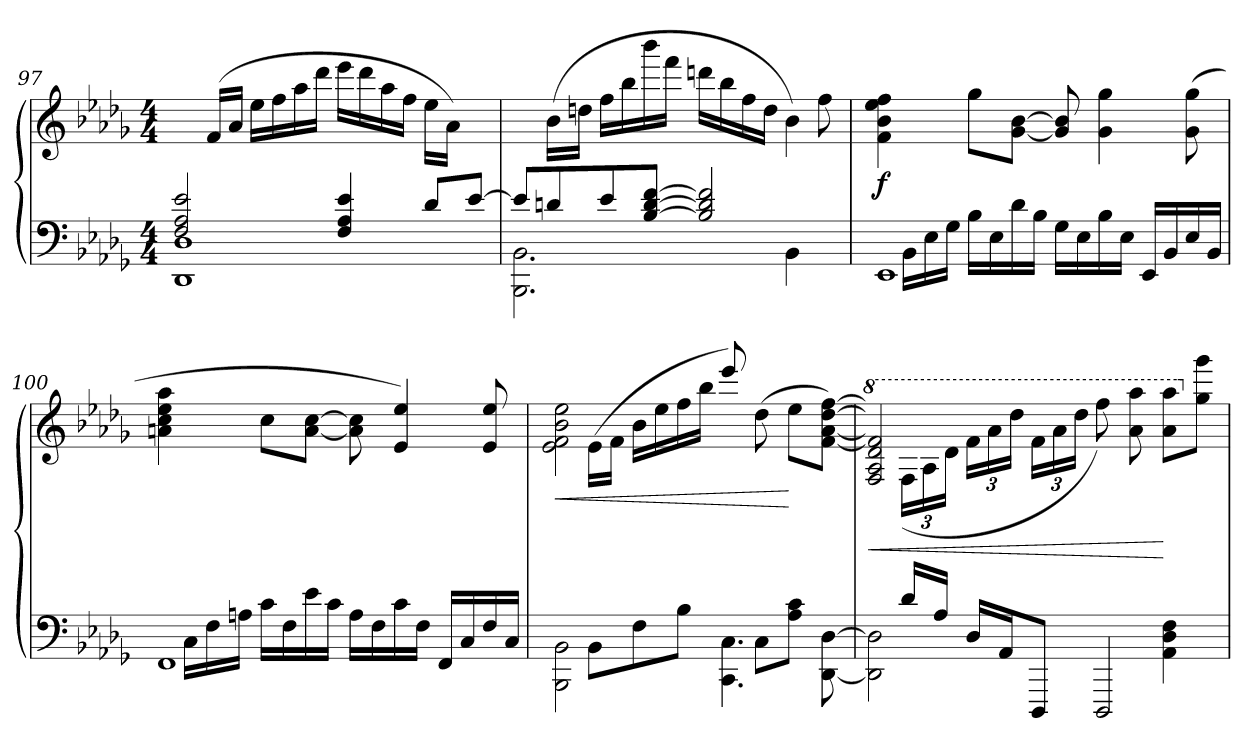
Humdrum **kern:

**kern	**kern	**dynam
*part1	*part1	*part1
*staff2	*staff1	*staff1/2
*clefF4	*clefG2	*
*k[b-e-a-d-g-]	*k[b-e-a-d-g-]	*
*D-:	*D-:	*
*M4/4	*M4/4	*
=97	=97	=97
*^	*	*
2e-/ 2A-/ 2F/	1D-\ 1DD-\	8ryy	.
.	.	(16f/LL	.
.	.	16a-/JJ	.
.	.	16ee-\LL	.
.	.	16ff\	.
.	.	16aa-\	.
.	.	16ddd-\JJ	.
4e-/ 4A-/ 4F/	.	16eee-\LL	.
.	.	16ddd-\	.
.	.	16aa-\	.
.	.	16ff\JJ	.
8d-/L	.	16ee-\LL	.
.	.	16a-\JJ)	.
[8e-/J	.	8ryy	.
=98	=98	=98	=98
*	*	*^	*
8e-/L]	2.BB-\ 2.BBB-\	8ryy	2..ryy	.
8d/	.	(16b-\LL	.	.
.	.	16dd\JJ	.	.
8e-/	.	16ff\LL	.	.
.	.	16bb-\	.	.
[8f/ [8d/ [8B-/J	.	16bbb-\	.	.
.	.	16fff\JJ	.	.
2f/] 2d/] 2B-/]	.	16ddd\LL	.	.
.	.	16bb-\	.	.
.	.	16ff\	.	.
.	.	16dd\JJ	.	.
.	4BB-\	4b-\)	.	.
.	.	.	8ff\	.
*	*	*v	*v	*
=99	=99	=99	=99
16ryy	1EE-/	4ff\ 4ee-\ 4b-\ 4f\	f
16BB-\LL	.	.	.
16E-\	.	.	.
16G-\JJ	.	.	.
16B-\LL	.	8gg-\L	.
16E-\	.	.	.
16d-\	.	[8b-\ [8g-\J	.
16B-\JJ	.	.	.
16G-\LL	.	8b-/] 8g-/]	.
16E-\	.	.	.
16B-\	.	4gg-\ 4g-\	.
16E-\JJ	.	.	.
16EE-/LL	.	.	.
16BB-/	.	.	.
16E-/	.	(8gg-\ 8g-\	.
16BB-/JJ	.	.	.
=100	=100	=100	=100
16ryy	1FF/	4aa-\ 4ee-\ 4cc\ 4a\	.
16C\LL	.	.	.
16F\	.	.	.
16A\JJ	.	.	.
16c\LL	.	8cc\L	.
16F\	.	.	.
16e-\	.	[8cc\ [8a\J	.
16c\JJ	.	.	.
16A\LL	.	8cc\] 8a\]	.
16F\	.	.	.
16c\	.	4ee-/ 4e-/)	.
16F\JJ	.	.	.
16FF/LL	.	.	.
16C/	.	.	.
16F/	.	8ee-/ 8e-/	.
16C/JJ	.	.	.
=101	=101	=101	=101
!	!	!	!LO:HP:b
*	*	*^	*
8ryy	2BB-\ 2BBB-\	2ee-\ 2b-\ 2f\ 2e-\	8ryy	<
8BB-\L	.	.	(16e-\LL	.
.	.	.	16f\JJ	.
8F\	.	.	16b-\LL	.
.	.	.	16ee-\	.
8B-\J	.	.	16ff\	.
.	.	.	16bb-\JJ	.
8ryy	4.C\ 4.CC\	8ryy	8eee-/)	.
8C\L	.	(8dd-\	4.ryy	.
8c\ 8A-\J	.	8ee-\L	.	[
8ryy	[8D-\ [8DD-\	[8ff\ [8dd-\ [8a-\ [8f\J)	.	.
=102	=102	=102	=102	=102
*	*	*8va	*	*
!	!	!	!	!LO:HP:b
8ryy	2D-\] 2DD-\]	2ff/] 2dd-/] 2a-/] 2f/]	8ryy	<
16d-/LL	.	.	(24f\LL	.
.	.	.	24a-\	.
16A-/JJ	.	.	.	.
.	.	.	24dd-\JJ	.
16D-/LL	.	.	24ff\LL	.
.	.	.	24aa-\	.
16AA-/J	.	.	.	.
.	.	.	24ddd-\JJ	.
8DDD-/J	.	.	24ff\LL	.
.	.	.	24aa-\	.
.	.	.	24ddd-\JJ	.
4ryy	2DDD-/	8ryy	8fff\)	.
.	.	8aaa-\ 8aa-\	4.ryy	.
4F\ 4D-\ 4AA-\	.	8aaa-\ 8aa-\L	.	[
*	*	*X8va	*	*
.	.	8ggg-\ 8gg-\J	.	.
*v	*v	*	*	*
*	*v	*v	*
=	=	=
*-	*-	*-
